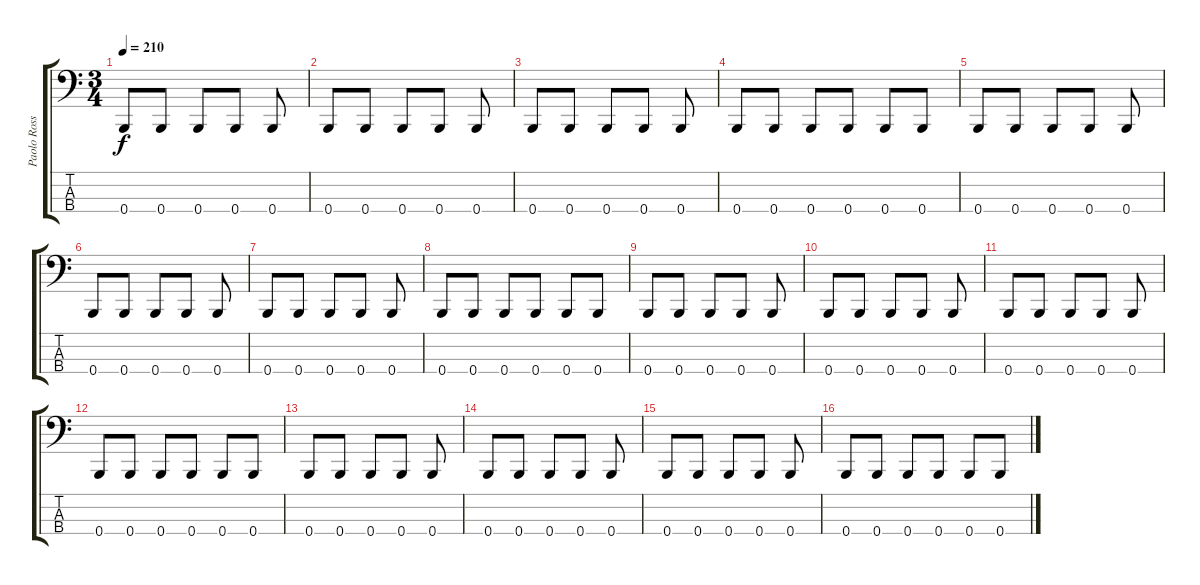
\track ("Paolo Rossi" "Paolo Ross") {instrument fretlessbass}
\staff {score tabs}
\tuning (D2 A1 E1 B0) {hide}
\ts (3 4)
\tempo 210
\clef f4
\ks c
0.4.8{dy f} 0.4.8 0.4.8 0.4.8 0.4.8 |
0.4.8 0.4.8 0.4.8 0.4.8 0.4.8 |
0.4.8 0.4.8 0.4.8 0.4.8 0.4.8 |
0.4.8 0.4.8 0.4.8 0.4.8 0.4.8 0.4.8 |
0.4.8 0.4.8 0.4.8 0.4.8 0.4.8 |
0.4.8 0.4.8 0.4.8 0.4.8 0.4.8 |
0.4.8 0.4.8 0.4.8 0.4.8 0.4.8 |
0.4.8 0.4.8 0.4.8 0.4.8 0.4.8 0.4.8 |
0.4.8 0.4.8 0.4.8 0.4.8 0.4.8 |
0.4.8 0.4.8 0.4.8 0.4.8 0.4.8 |
0.4.8 0.4.8 0.4.8 0.4.8 0.4.8 |
0.4.8 0.4.8 0.4.8 0.4.8 0.4.8 0.4.8 |
0.4.8 0.4.8 0.4.8 0.4.8 0.4.8 |
0.4.8 0.4.8 0.4.8 0.4.8 0.4.8 |
0.4.8 0.4.8 0.4.8 0.4.8 0.4.8 |
0.4.8 0.4.8 0.4.8 0.4.8 0.4.8 0.4.8
